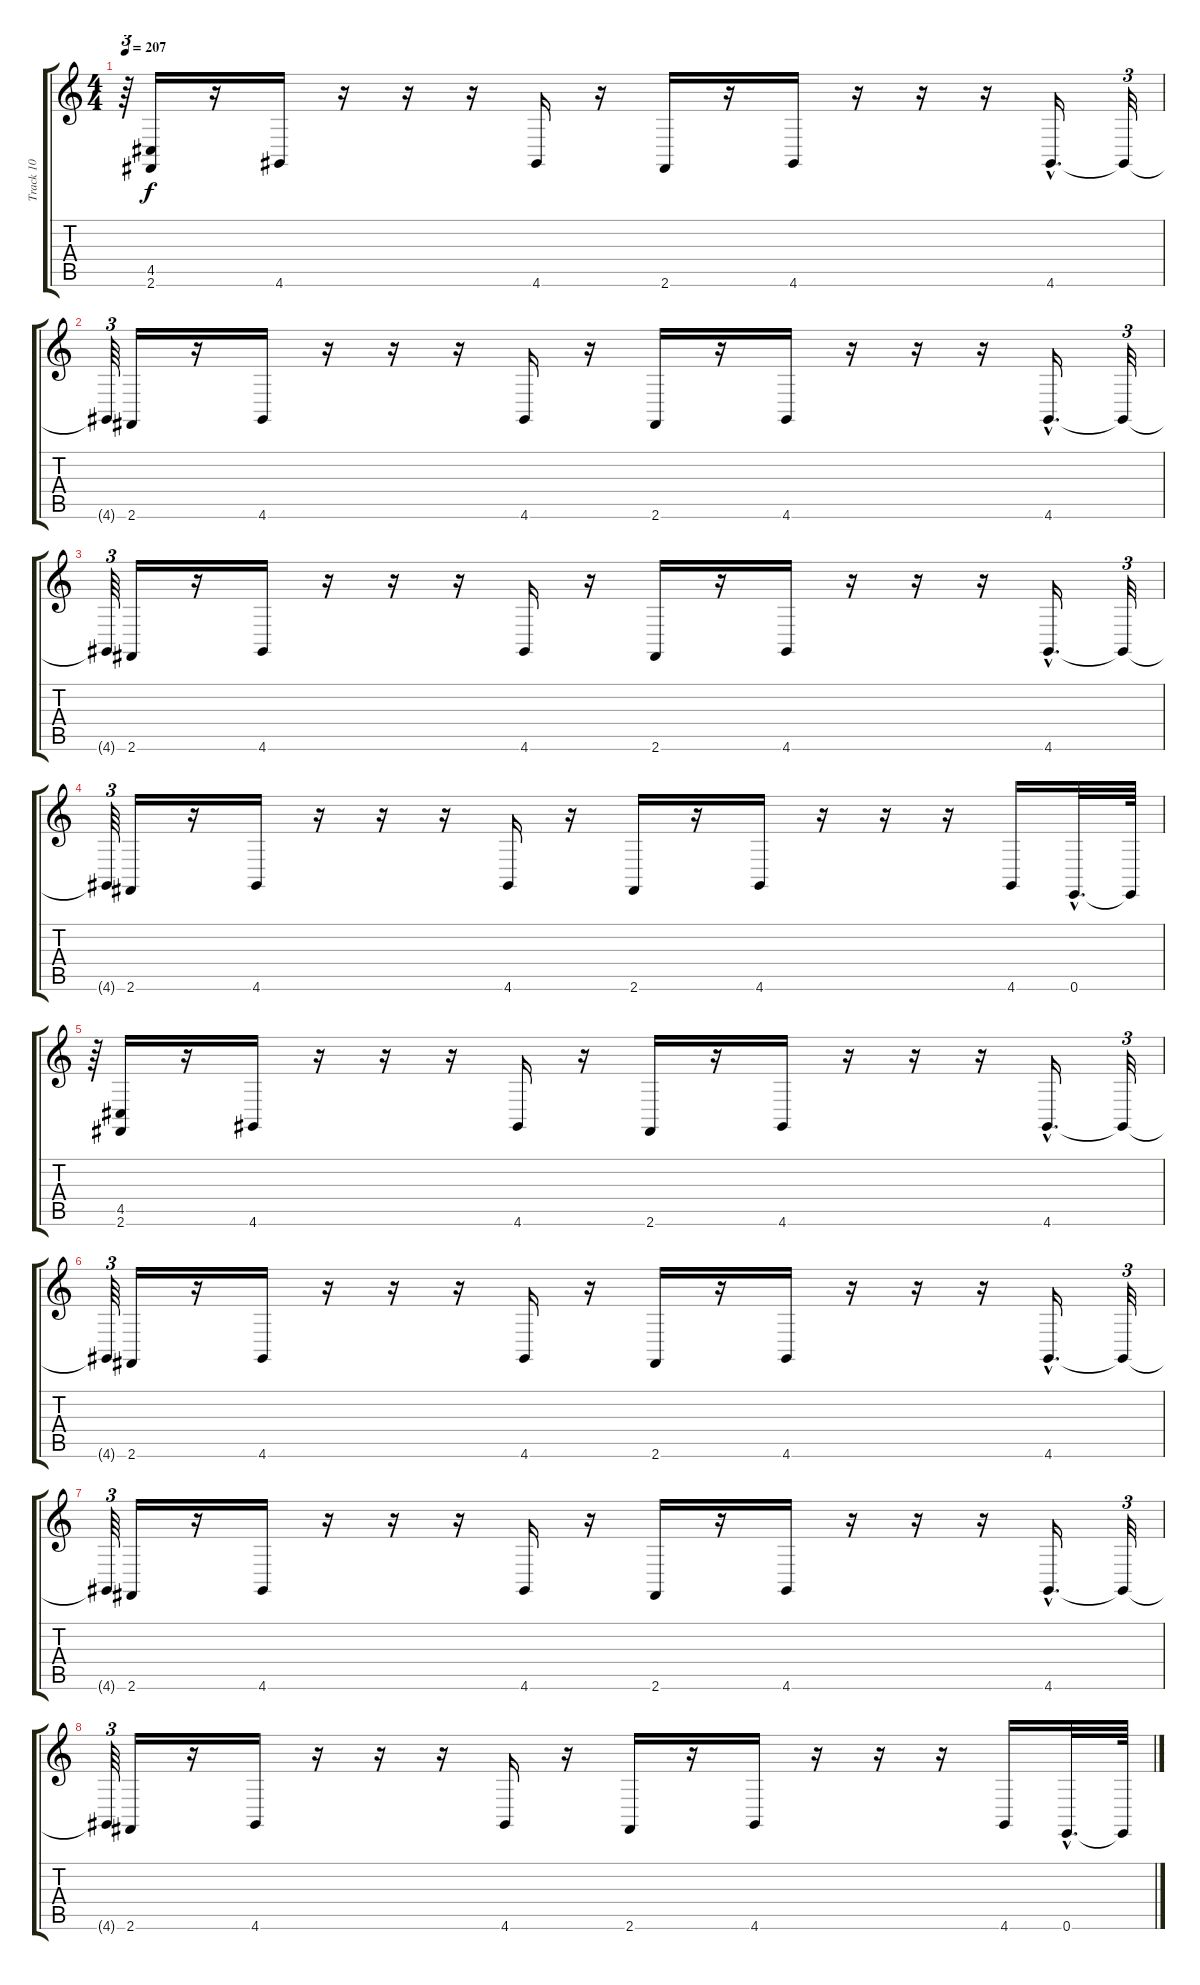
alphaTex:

\track ("Track 10" "Track 10") {instrument honkytonkpiano}
\staff {score tabs}
\tuning (E4 B3 G3 D3 A2 E2) {hide}
\ts (4 4)
\tempo 207
\clef g2
\ks c
r.64{tu (3 2) dy f} (4.5 2.6).16 r.16 4.6.16 r.16 r.16 r.16 4.6.16 r.16 2.6.16 r.16 4.6.16 r.16 r.16 r.16 4.6{hac}.16{d} 4.6{t}.32{tu (3 2)} |
4.6{t}.64{tu (3 2)} 2.6.16 r.16 4.6.16 r.16 r.16 r.16 4.6.16 r.16 2.6.16 r.16 4.6.16 r.16 r.16 r.16 4.6{hac}.16{d} 4.6{t}.32{tu (3 2)} |
4.6{t}.64{tu (3 2)} 2.6.16 r.16 4.6.16 r.16 r.16 r.16 4.6.16 r.16 2.6.16 r.16 4.6.16 r.16 r.16 r.16 4.6{hac}.16{d} 4.6{t}.32{tu (3 2)} |
4.6{t}.64{tu (3 2)} 2.6.16 r.16 4.6.16 r.16 r.16 r.16 4.6.16 r.16 2.6.16 r.16 4.6.16 r.16 r.16 r.16 4.6.16 0.6{hac}.32{d} 0.6{t}.64 |
r.64{tu (3 2)} (4.5 2.6).16 r.16 4.6.16 r.16 r.16 r.16 4.6.16 r.16 2.6.16 r.16 4.6.16 r.16 r.16 r.16 4.6{hac}.16{d} 4.6{t}.32{tu (3 2)} |
4.6{t}.64{tu (3 2)} 2.6.16 r.16 4.6.16 r.16 r.16 r.16 4.6.16 r.16 2.6.16 r.16 4.6.16 r.16 r.16 r.16 4.6{hac}.16{d} 4.6{t}.32{tu (3 2)} |
4.6{t}.64{tu (3 2)} 2.6.16 r.16 4.6.16 r.16 r.16 r.16 4.6.16 r.16 2.6.16 r.16 4.6.16 r.16 r.16 r.16 4.6{hac}.16{d} 4.6{t}.32{tu (3 2)} |
4.6{t}.64{tu (3 2)} 2.6.16 r.16 4.6.16 r.16 r.16 r.16 4.6.16 r.16 2.6.16 r.16 4.6.16 r.16 r.16 r.16 4.6.16 0.6{hac}.32{d} 0.6{t}.64
